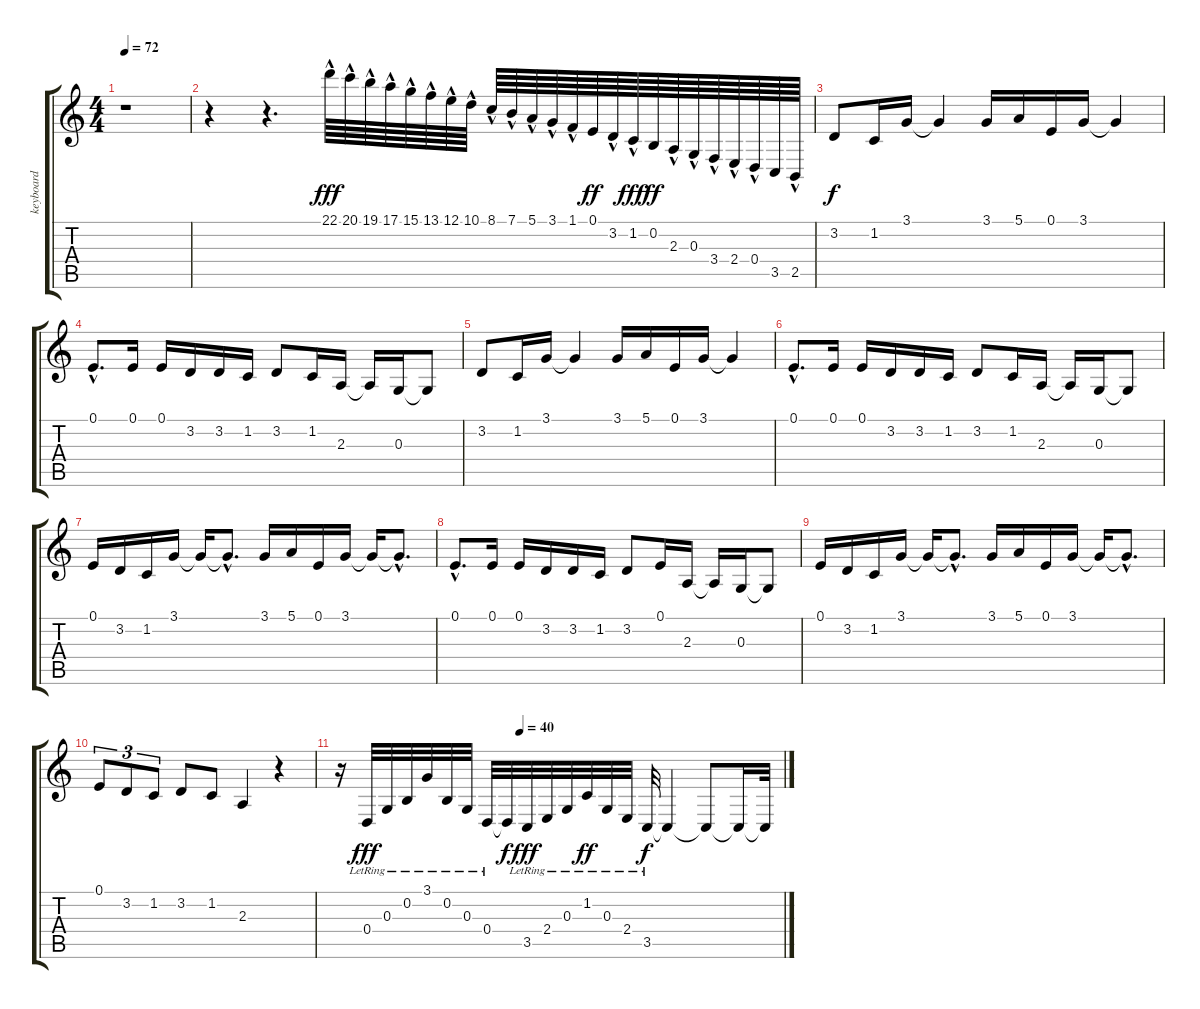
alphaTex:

\track ("keyboard" "keyboard") {instrument acousticgrandpiano}
\staff {score tabs}
\tuning (E4 B3 G3 D3 A2 E2) {hide}
\ts (4 4)
\tempo 72
\clef g2
\ks c
r.1{dy f} |
r.4 r.4{d} 22.1{hac}.64{dy fff} 20.1{hac}.64 19.1{hac}.64 17.1{hac}.64 15.1{hac}.64 13.1{hac}.64 12.1{hac}.64 10.1{hac}.64 8.1{hac}.64 7.1{hac}.64 5.1{hac}.64 3.1{hac}.64 1.1{hac}.64 0.1.64{dy ff} 3.2{hac}.64 1.2{hac}.64{dy fff} 0.2.64{dy ff} 2.3{hac}.64 0.3{hac}.64 3.4{hac}.64 2.4{hac}.64 0.4{hac}.64 3.5.64 2.5{hac}.64 |
3.2.8{dy f volume 9} 1.2.16 3.1.16 3.1{t}.4 3.1.16 5.1.16 0.1.16 3.1.16 3.1{t}.4 |
0.1{hac}.8{d} 0.1.16 0.1.16 3.2.16 3.2.16 1.2.16 3.2.8 1.2.16 2.3.16 2.3{t}.16 0.3.16 0.3{t}.8 |
3.2.8 1.2.16 3.1.16 3.1{t}.4 3.1.16 5.1.16 0.1.16 3.1.16 3.1{t}.4 |
0.1{hac}.8{d} 0.1.16 0.1.16 3.2.16 3.2.16 1.2.16 3.2.8 1.2.16 2.3.16 2.3{t}.16 0.3.16 0.3{t}.8 |
0.1.16 3.2.16 1.2.16 3.1.16 3.1{t}.16 3.1{hac t}.8{d} 3.1.16 5.1.16 0.1.16 3.1.16 3.1{t}.16 3.1{hac t}.8{d} |
0.1{hac}.8{d} 0.1.16 0.1.16 3.2.16 3.2.16 1.2.16 3.2.8 0.1.16 2.3.16 2.3{t}.16 0.3.16 0.3{t}.8 |
0.1.16 3.2.16 1.2.16 3.1.16 3.1{t}.16 3.1{hac t}.8{d} 3.1.16 5.1.16 0.1.16 3.1.16 3.1{t}.16 3.1{hac t}.8{d} |
0.1.8{tu (3 2)} 3.2.8{tu (3 2)} 1.2.8{tu (3 2)} 3.2.8 1.2.8 2.3.4 r.4 |
\tempo (40 0.40625)
r.16 0.4{lr}.32{dy fff volume 10} 0.3{lr}.32 0.2{lr}.32 3.1{lr}.32 0.2{lr}.32 0.3{lr}.32 0.4{lr}.32 0.4{t}.32{dy f} 3.5{lr}.32{dy fff} 2.4{lr}.32 0.3{lr}.32 1.2{lr}.32{dy ff} 0.3{lr}.32 2.4{lr}.32 3.5{lr}.32{dy f} 3.5{t}.4 3.5{t}.8 3.5{t}.16 3.5{t}.32
